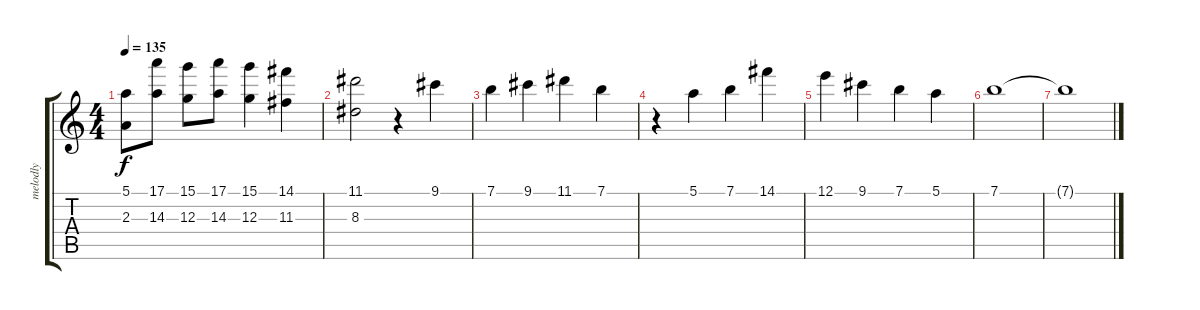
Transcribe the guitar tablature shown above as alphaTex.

\track ("melodly" "melodly") {instrument acousticguitarsteel}
\staff {score tabs}
\tuning (E4 B3 G3 D3 A2 E2) {hide}
\ts (4 4)
\tempo 135
\clef g2
\ks c
(5.1 2.3).8{dy f} (17.1 14.3).8 (15.1 12.3).8 (17.1 14.3).8 (15.1 12.3).4 (14.1 11.3).4 |
(11.1 8.3).2 r.4 9.1.4 |
7.1.4 9.1.4 11.1.4 7.1.4 |
r.4 5.1.4 7.1.4 14.1.4 |
12.1.4 9.1.4 7.1.4 5.1.4 |
7.1.1 |
7.1{t}.1
